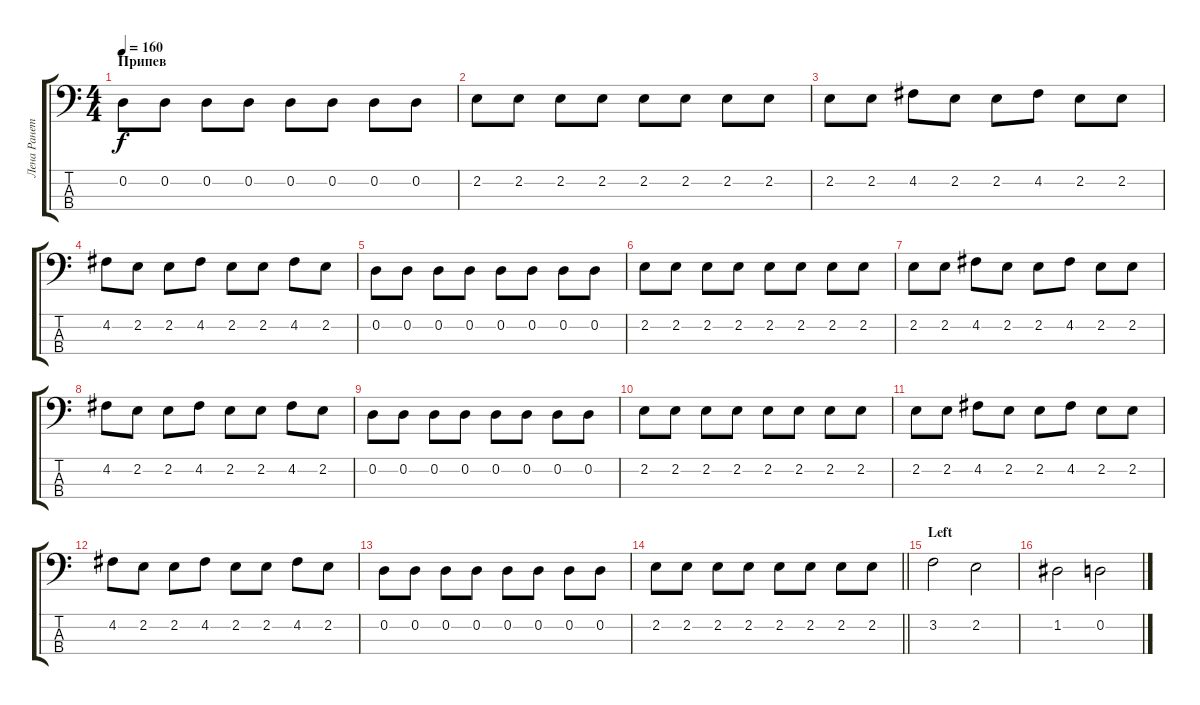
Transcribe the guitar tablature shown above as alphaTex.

\track ("Лена Ранетка" "Лена Ранет") {instrument electricbasspick}
\staff {score tabs}
\tuning (G2 D2 A1 E1) {hide}
\ts (4 4)
\section ("" "Припев")
\tempo 160
\clef f4
\ks c
0.2.8{dy f volume 13 instrument electricbassfinger} 0.2.8 0.2.8 0.2.8 0.2.8 0.2.8 0.2.8 0.2.8 |
2.2.8 2.2.8 2.2.8 2.2.8 2.2.8 2.2.8 2.2.8 2.2.8 |
2.2.8 2.2.8 4.2.8 2.2.8 2.2.8 4.2.8 2.2.8 2.2.8 |
4.2.8 2.2.8 2.2.8 4.2.8 2.2.8 2.2.8 4.2.8 2.2.8 |
0.2.8 0.2.8 0.2.8 0.2.8 0.2.8 0.2.8 0.2.8 0.2.8 |
2.2.8 2.2.8 2.2.8 2.2.8 2.2.8 2.2.8 2.2.8 2.2.8 |
2.2.8 2.2.8 4.2.8 2.2.8 2.2.8 4.2.8 2.2.8 2.2.8 |
4.2.8 2.2.8 2.2.8 4.2.8 2.2.8 2.2.8 4.2.8 2.2.8 |
0.2.8 0.2.8 0.2.8 0.2.8 0.2.8 0.2.8 0.2.8 0.2.8 |
2.2.8 2.2.8 2.2.8 2.2.8 2.2.8 2.2.8 2.2.8 2.2.8 |
2.2.8 2.2.8 4.2.8 2.2.8 2.2.8 4.2.8 2.2.8 2.2.8 |
4.2.8 2.2.8 2.2.8 4.2.8 2.2.8 2.2.8 4.2.8 2.2.8 |
0.2.8 0.2.8 0.2.8 0.2.8 0.2.8 0.2.8 0.2.8 0.2.8 |
\barLineRight lightlight
2.2.8 2.2.8 2.2.8 2.2.8 2.2.8 2.2.8 2.2.8 2.2.8 |
\section ("" "Left")
3.2.2 2.2.2 |
1.2.2 0.2.2
